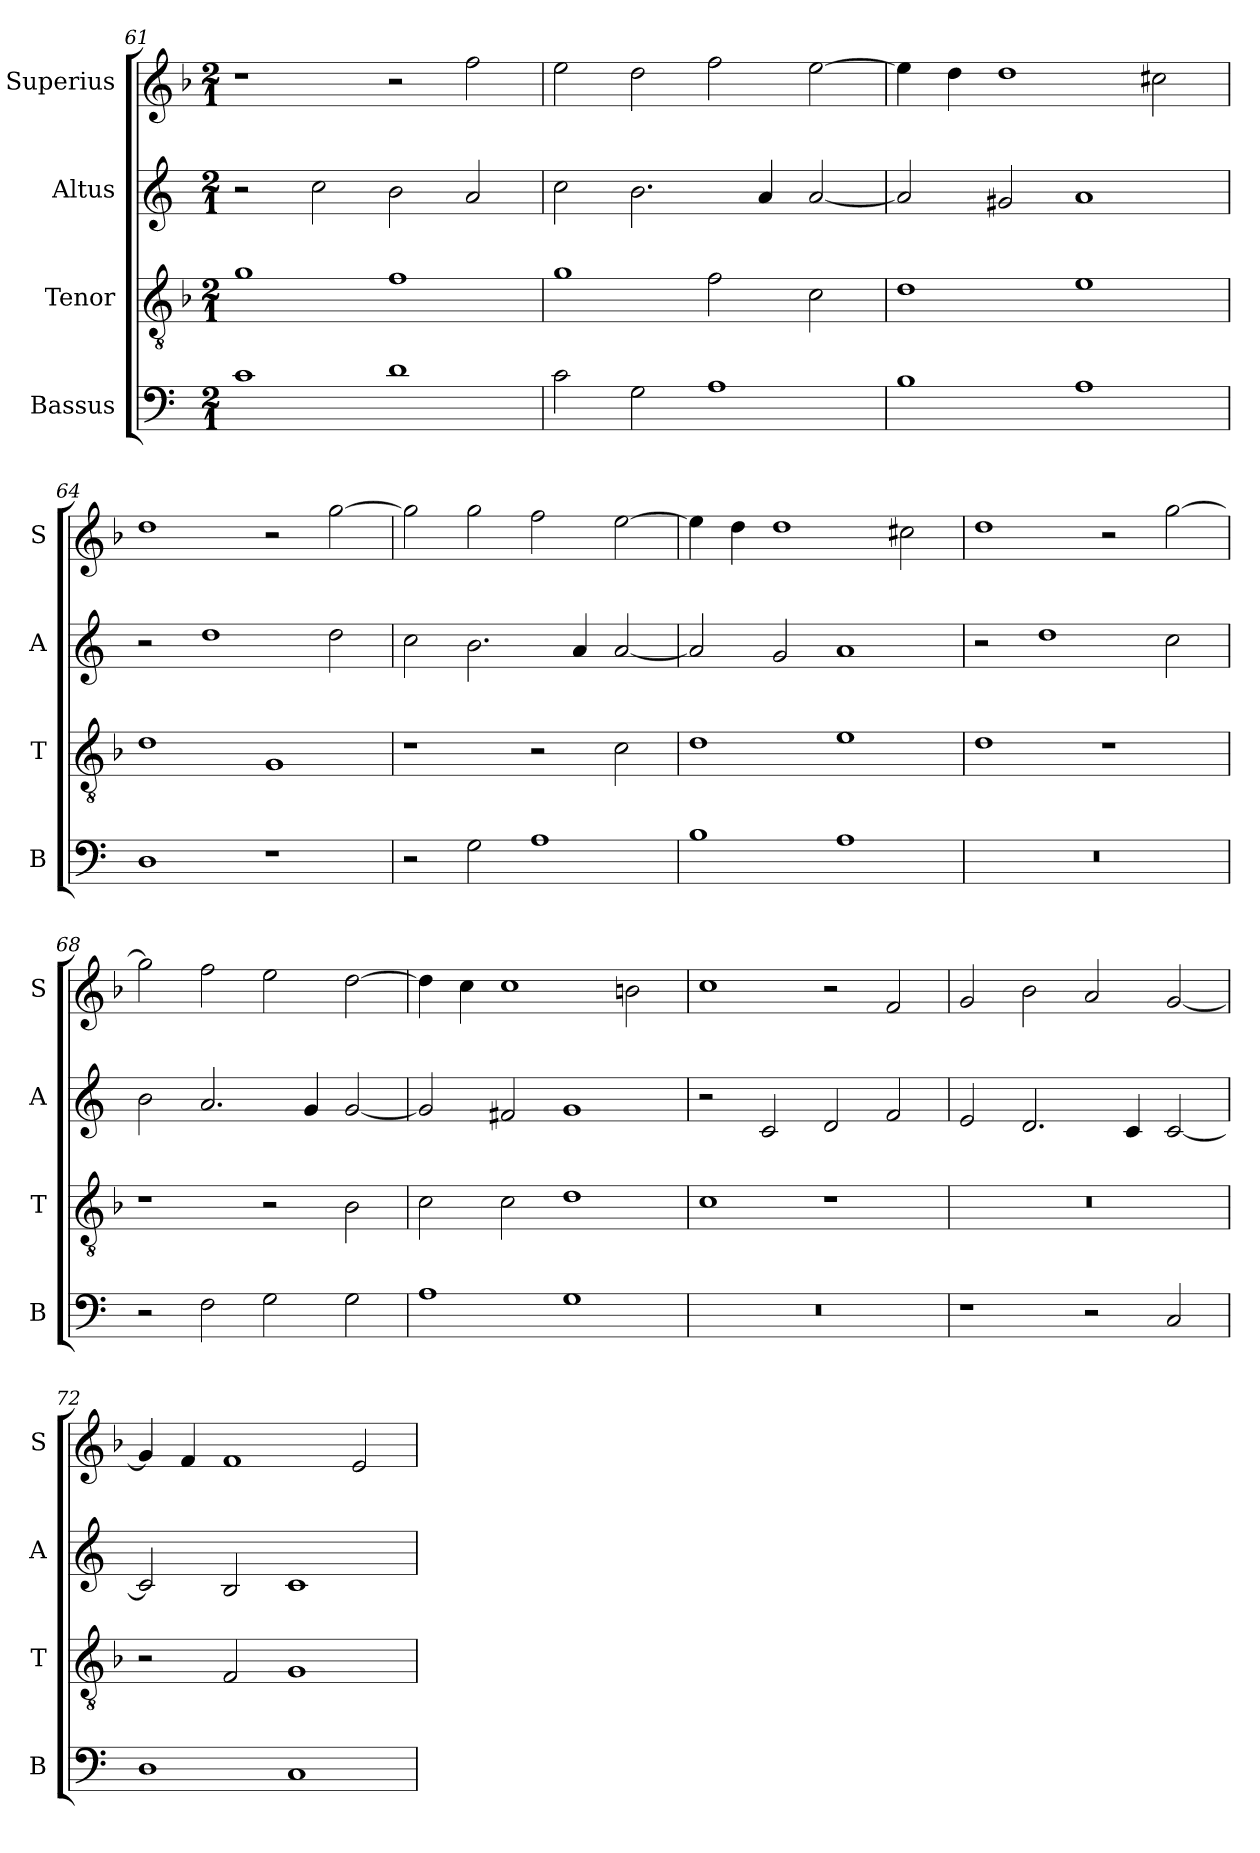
**kern	**kern	**kern	**kern
*part4	*part3	*part2	*part1
*staff4	*staff3	*staff2	*staff1
*I"Bassus	*I"Tenor	*I"Altus	*I"Superius
*I'B	*I'T	*I'A	*I'S
*clefF4	*clefGv2	*clefG2	*clefG2
*k[]	*k[b-]	*k[]	*k[b-]
*M2/1	*M2/1	*M2/1	*M2/1
=61	=61	=61	=61
1c	1g	2r	1r
.	.	2cc\	.
1d	1f	2b\	2r
.	.	2a/	2ff\
=62	=62	=62	=62
2c\	1g	2cc\	2ee\
2G\	.	2.b\	2dd\
1A	2f\	.	2ff\
.	.	4a/	.
.	2c\	[2a/	[2ee\
=63	=63	=63	=63
1B	1d	2a/]	4ee\]
.	.	.	4dd\
.	.	2g#X/	1dd
1A	1e	1a	.
.	.	.	2cc#X\
=64	=64	=64	=64
1D	1d	2r	1dd
.	.	1dd	.
1r	1G	.	2r
.	.	2dd\	[2gg\
=65	=65	=65	=65
2r	1r	2cc\	2gg\]
2G\	.	2.b\	2gg\
1A	2r	.	2ff\
.	.	4a/	.
.	2c\	[2a/	[2ee\
=66	=66	=66	=66
1B	1d	2a/]	4ee\]
.	.	.	4dd\
.	.	2g/	1dd
1A	1e	1a	.
.	.	.	2cc#X\
=67	=67	=67	=67
0r	1d	2r	1dd
.	.	1dd	.
.	1r	.	2r
.	.	2cc\	[2gg\
=68	=68	=68	=68
2r	1r	2b\	2gg\]
2F\	.	2.a/	2ff\
2G\	2r	.	2ee\
.	.	4g/	.
2G\	2B-\	[2g/	[2dd\
=69	=69	=69	=69
1A	2c\	2g/]	4dd\]
.	.	.	4cc\
.	2c\	2f#X/	1cc
1G	1d	1g	.
.	.	.	2bn\
=70	=70	=70	=70
0r	1c	2r	1cc
.	.	2c/	.
.	1r	2d/	2r
.	.	2f/	2f/
=71	=71	=71	=71
1r	0r	2e/	2g/
.	.	2.d/	2b-\
2r	.	.	2a/
.	.	4c/	.
2C/	.	[2c/	[2g/
=72	=72	=72	=72
1D	2r	2c/]	4g/]
.	.	.	4f/
.	2F/	2B/	1f
1C	1G	1c	.
.	.	.	2e/
=	=	=	=
*-	*-	*-	*-
